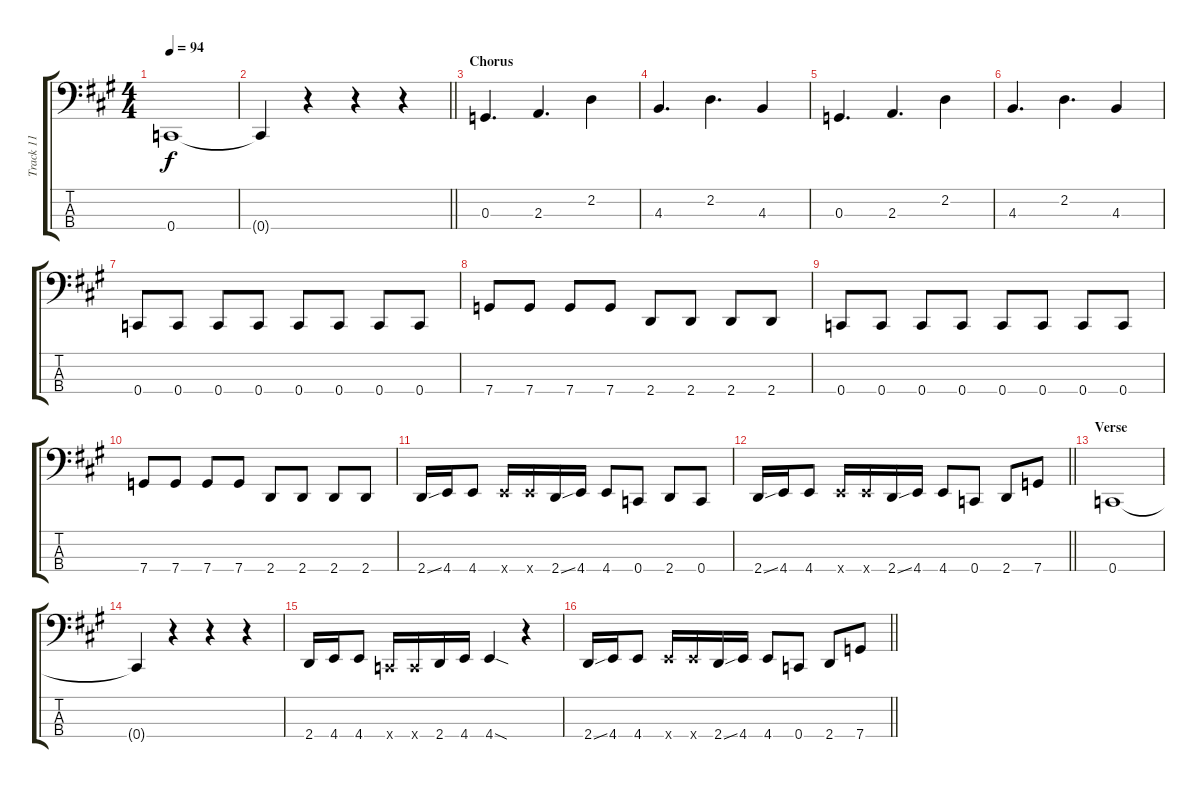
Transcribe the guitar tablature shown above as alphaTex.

\track ("Track 11" "Track 11") {instrument electricbassfinger}
\staff {score tabs}
\tuning (F2 C2 G1 C1) {hide}
\ts (4 4)
\tempo 94
\clef f4
\ks a
0.4.1{dy f} |
\barLineRight lightlight
0.4{t}.4 r.4 r.4 r.4 |
\section ("" "Chorus")
0.3.4{d} 2.3.4{d} 2.2.4 |
4.3.4{d} 2.2.4{d} 4.3.4 |
0.3.4{d} 2.3.4{d} 2.2.4 |
4.3.4{d} 2.2.4{d} 4.3.4 |
0.4.8 0.4.8 0.4.8 0.4.8 0.4.8 0.4.8 0.4.8 0.4.8 |
7.4.8 7.4.8 7.4.8 7.4.8 2.4.8 2.4.8 2.4.8 2.4.8 |
0.4.8 0.4.8 0.4.8 0.4.8 0.4.8 0.4.8 0.4.8 0.4.8 |
7.4.8 7.4.8 7.4.8 7.4.8 2.4.8 2.4.8 2.4.8 2.4.8 |
2.4{ss}.16 4.4.16 4.4.8 4.4{x}.16 4.4{x}.16 2.4{ss}.16 4.4.16 4.4.8 0.4.8 2.4.8 0.4.8 |
\barLineRight lightlight
2.4{ss}.16 4.4.16 4.4.8 4.4{x}.16 4.4{x}.16 2.4{ss}.16 4.4.16 4.4.8 0.4.8 2.4.8 7.4.8 |
\section ("" "Verse")
0.4.1 |
0.4{t}.4 r.4 r.4 r.4 |
2.4.16 4.4.16 4.4.8 0.4{x}.16 0.4{x}.16 2.4.16 4.4.16 4.4{sod}.4 r.4 |
\barLineRight lightlight
2.4{ss}.16 4.4.16 4.4.8 4.4{x}.16 4.4{x}.16 2.4{ss}.16 4.4.16 4.4.8 0.4.8 2.4.8 7.4.8
